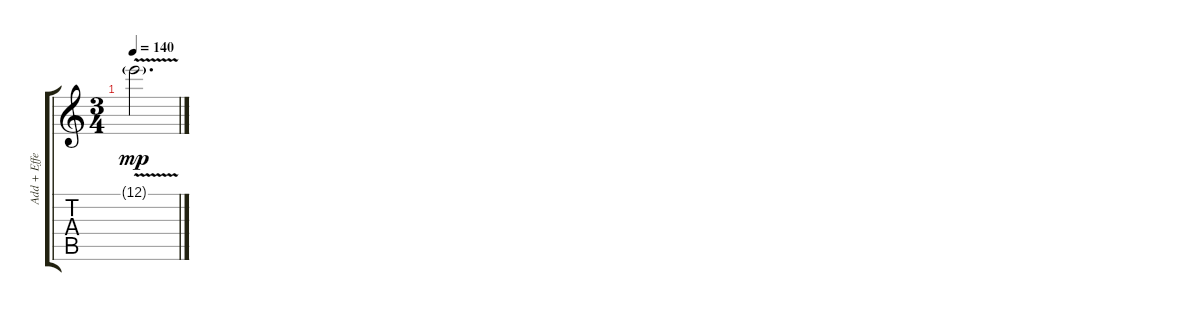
\track ("Add + Effects" "Add + Effe") {instrument overdrivenguitar}
\staff {score tabs}
\tuning (E4 B3 G3 D3 A2 E2) {hide}
\ts (3 4)
\tempo 140
\clef g2
\ks c
12.1{v g}.2{d dy mp}
